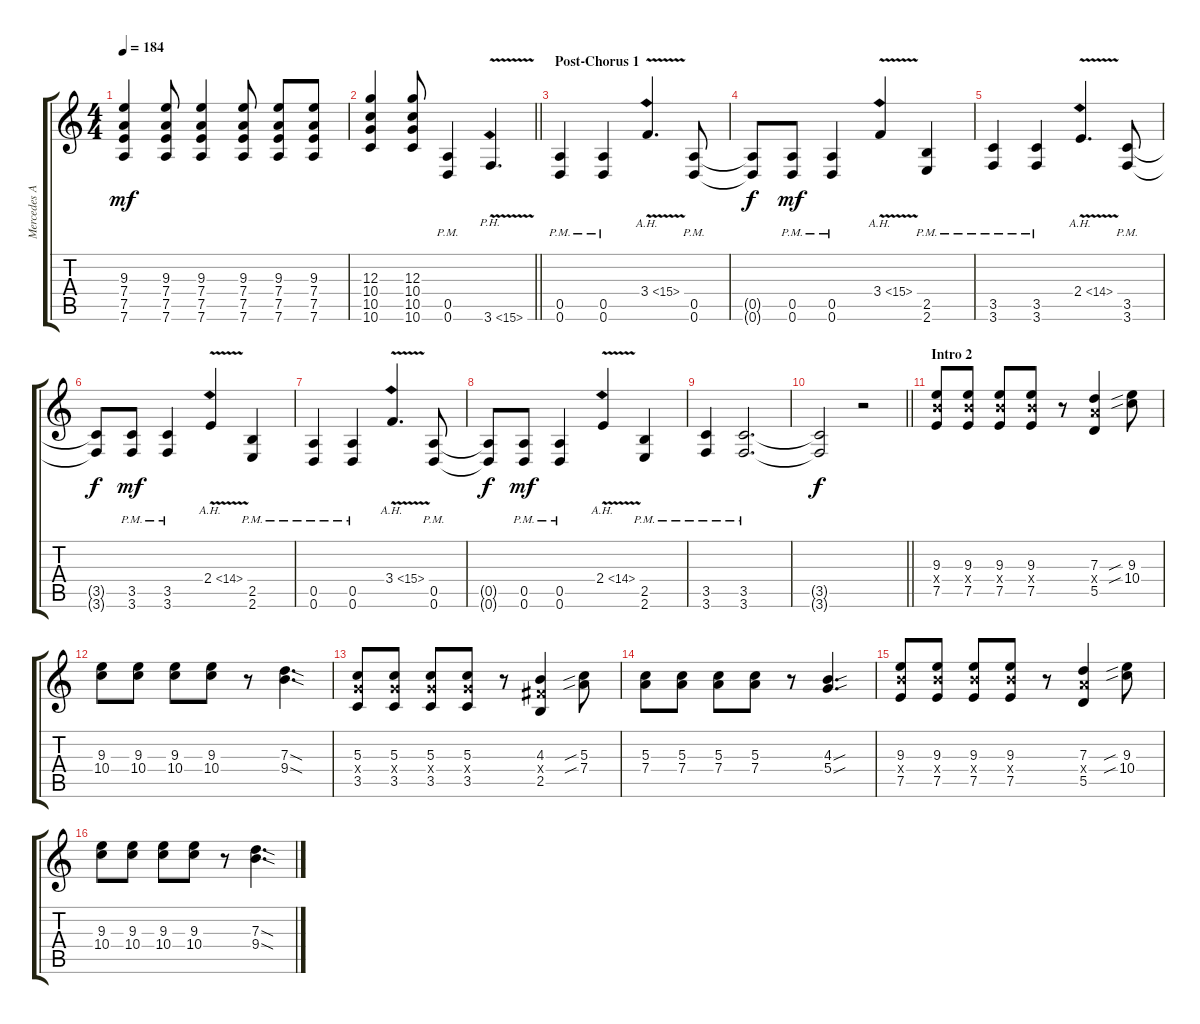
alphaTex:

\track ("Mercedes Arn-Horn (Lead Guitar)" "Mercedes A") {instrument distortionguitar}
\staff {score tabs}
\tuning (E4 B3 G3 D3 A2 D2) {hide}
\ts (4 4)
\tempo 184
\clef g2
\ks c
(9.3 7.4 7.5 7.6).4{dy mf} (9.3 7.4 7.5 7.6).8 (9.3 7.4 7.5 7.6).4 (9.3 7.4 7.5 7.6).8 (9.3 7.4 7.5 7.6).8 (9.3 7.4 7.5 7.6).8 |
\barLineRight lightlight
(12.3 10.4 10.5 10.6).4 (12.3 10.4 10.5 10.6).8 (0.5 0.6{pm}).4 3.6{ph 12 v}.4{d} |
\section ("" "Post-Chorus 1")
(0.5 0.6{pm}).4 (0.5 0.6{pm}).4 3.4{ah 12 v}.4{d} (0.5 0.6{pm}).8 |
(0.5{t} 0.6{t}).8{dy f} (0.5 0.6{pm}).8{dy mf} (0.5 0.6{pm}).4 3.4{ah 12 v}.4 (2.5{pm} 2.6).4 |
(3.5{pm} 3.6).4 (3.5{pm} 3.6).4 2.4{ah 12 v}.4{d} (3.5 3.6{pm}).8 |
(3.5{t} 3.6{t}).8{dy f} (3.5 3.6{pm}).8{dy mf} (3.5 3.6{pm}).4 2.4{ah 12 v}.4 (2.5{pm} 2.6).4 |
(0.5 0.6{pm}).4 (0.5 0.6{pm}).4 3.4{ah 12 v}.4{d} (0.5 0.6{pm}).8 |
(0.5{t} 0.6{t}).8{dy f} (0.5 0.6{pm}).8{dy mf} (0.5 0.6{pm}).4 2.4{ah 12 v}.4 (2.5{pm} 2.6).4 |
(3.5{pm} 3.6{pm}).4 (3.5{pm} 3.6{pm}).2{d} |
\barLineRight lightlight
(3.5{t} 3.6{t}).2{dy f} r.2 |
\section ("" "Intro 2")
(9.3 9.4{x} 7.5).8 (9.3 9.4{x} 7.5).8 (9.3 9.4{x} 7.5).8 (9.3 9.4{x} 7.5).8 r.8 (7.3 7.4{x} 5.5).4 (9.3{sib} 10.4{sib}).8 |
(9.3 10.4).8 (9.3 10.4).8 (9.3 10.4).8 (9.3 10.4).8 r.8 (7.3{sod} 9.4{sod}).4{d} |
(5.3 5.4{x} 3.5).8 (5.3 5.4{x} 3.5).8 (5.3 5.4{x} 3.5).8 (5.3 5.4{x} 3.5).8 r.8 (4.3 4.4{x} 2.5).4 (5.3{sib} 7.4{sib}).8 |
(5.3 7.4).8 (5.3 7.4).8 (5.3 7.4).8 (5.3 7.4).8 r.8 (4.3{sou} 5.4{sou}).4{d} |
(9.3 9.4{x} 7.5).8 (9.3 9.4{x} 7.5).8 (9.3 9.4{x} 7.5).8 (9.3 9.4{x} 7.5).8 r.8 (7.3 7.4{x} 5.5).4 (9.3{sib} 10.4{sib}).8 |
(9.3 10.4).8 (9.3 10.4).8 (9.3 10.4).8 (9.3 10.4).8 r.8 (7.3{sod} 9.4{sod}).4{d}
